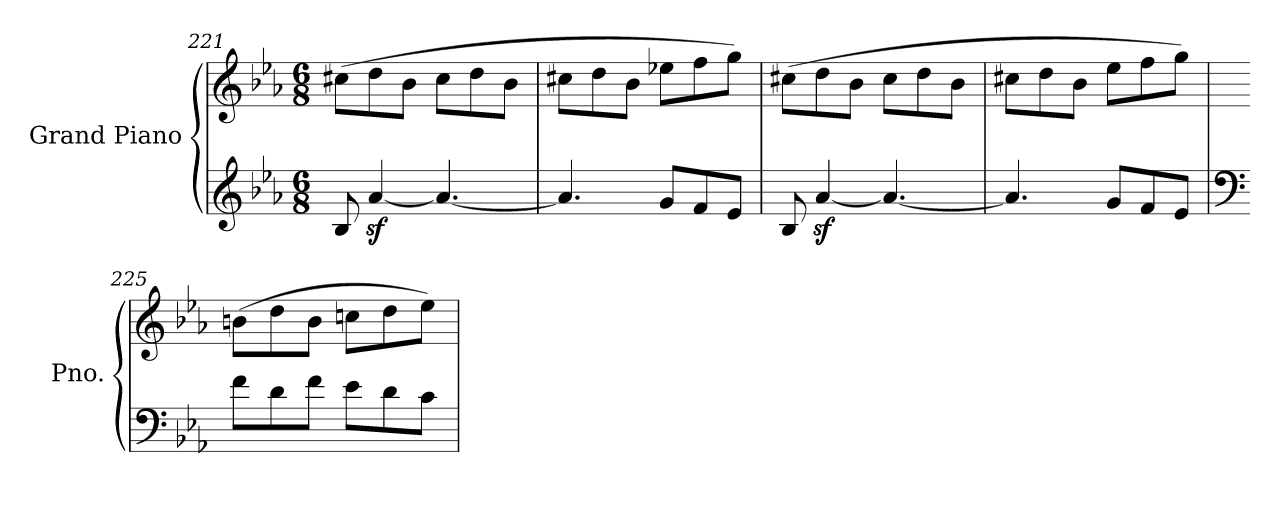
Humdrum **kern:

**kern	**kern
*part1	*part1
*staff2	*staff1
*I"Grand Piano	*
*I'Pno.	*
*clefG2	*clefG2
*k[b-e-a-]	*k[b-e-a-]
*M6/8	*M6/8
=221	=221
8B-/	(8cc#X\L
[4a-z</	8dd\
.	8b-\J
4.a-/_	8cc#\L
.	8dd\
.	8b-\J
=222	=222
4.a-/]	8cc#X\L
.	8dd\
.	8b-\J
8g/L	8ee-X\L
8f/	8ff\
8e-/J	8gg\J)
=223	=223
8B-/	(8cc#X\L
[4a-z</	8dd\
.	8b-\J
4.a-/_	8cc#\L
.	8dd\
.	8b-\J
!!LO:LB:g=z
=224	=224
4.a-/]	8cc#X\L
.	8dd\
.	8b-\J
8g/L	8ee-\L
8f/	8ff\
8e-/J	8gg\J)
=225	=225
*clefF4	*
8f\L	(8bn\L
8d\	8dd\
8f\J	8b\J
8e-\L	8ccn\L
8d\	8dd\
8c\J	8ee-\J)
=	=
*-	*-
